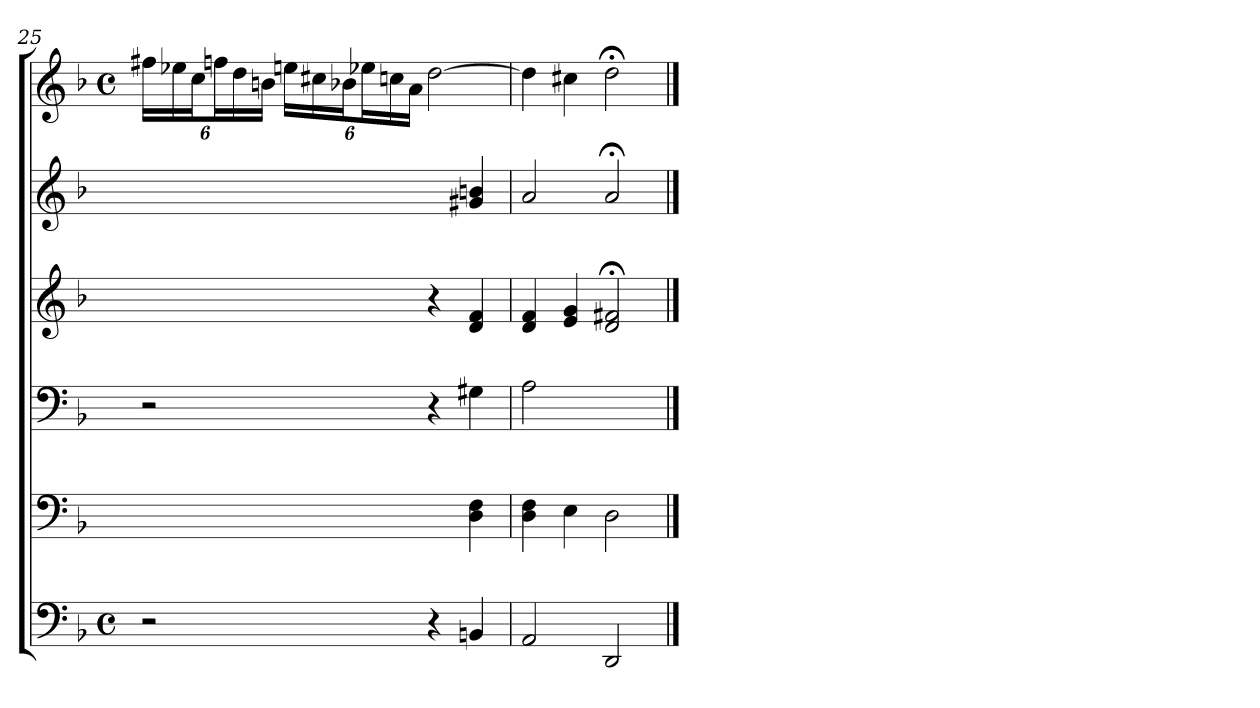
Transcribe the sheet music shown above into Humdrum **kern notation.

**kern	**kern	**kern	**kern	**kern	**kern
*part6	*part5	*part4	*part3	*part2	*part1
*staff6	*staff5	*staff4	*staff3	*staff2	*staff1
*clefF4	*clefF4	*clefF4	*clefG2	*clefG2	*clefG2
*k[b-]	*k[b-]	*k[b-]	*k[b-]	*k[b-]	*k[b-]
*d:	*	*	*	*	*d:
*M4/4	*	*	*	*	*M4/4
*met(c)	*	*	*	*	*met(c)
=25	=25	=25	=25	=25	=25
2r	2ryy	2r	2ryy	2ryy	24ff#X\LL
.	.	.	.	.	24ee-X\
.	.	.	.	.	24cc\J
.	.	.	.	.	24ffn\L
.	.	.	.	.	24dd\
.	.	.	.	.	24bn\JJ
.	.	.	.	.	24een\LL
.	.	.	.	.	24cc#X\
.	.	.	.	.	24b-X\J
.	.	.	.	.	24ee-X\L
.	.	.	.	.	24ccn\
.	.	.	.	.	24a\JJ
4r	4ryy	4r	4r	4ryy	[2dd
4BBn	4D 4F	4G#X	4d 4f	4g#X 4bn	.
=26	=26	=26	=26	=26	=26
2AA	4D 4F	2A	4d 4f	2a	4dd]
.	4E	.	4e 4g	.	4cc#X
2DD	2D	2ryy	2d;< 2f#X;<	2a;<	2dd;<
==	==	==	==	==	==
*-	*-	*-	*-	*-	*-
